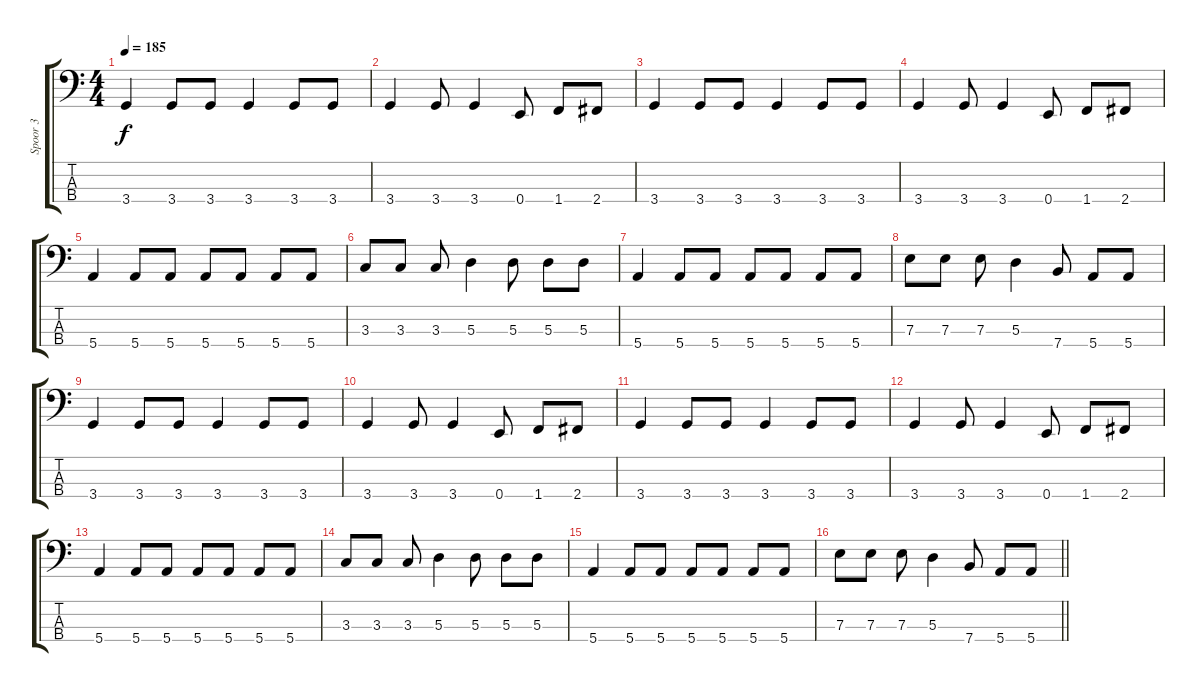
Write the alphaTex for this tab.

\track ("Spoor 3" "Spoor 3") {instrument electricbassfinger}
\staff {score tabs}
\tuning (G2 D2 A1 E1) {hide}
\ts (4 4)
\tempo 185
\clef f4
\ks c
3.4.4{dy f} 3.4.8 3.4.8 3.4.4 3.4.8 3.4.8 |
3.4.4 3.4.8 3.4.4 0.4.8 1.4.8 2.4.8 |
3.4.4 3.4.8 3.4.8 3.4.4 3.4.8 3.4.8 |
3.4.4 3.4.8 3.4.4 0.4.8 1.4.8 2.4.8 |
5.4.4 5.4.8 5.4.8 5.4.8 5.4.8 5.4.8 5.4.8 |
3.3.8 3.3.8 3.3.8 5.3.4 5.3.8 5.3.8 5.3.8 |
5.4.4 5.4.8 5.4.8 5.4.8 5.4.8 5.4.8 5.4.8 |
7.3.8 7.3.8 7.3.8 5.3.4 7.4.8 5.4.8 5.4.8 |
3.4.4 3.4.8 3.4.8 3.4.4 3.4.8 3.4.8 |
3.4.4 3.4.8 3.4.4 0.4.8 1.4.8 2.4.8 |
3.4.4 3.4.8 3.4.8 3.4.4 3.4.8 3.4.8 |
3.4.4 3.4.8 3.4.4 0.4.8 1.4.8 2.4.8 |
5.4.4 5.4.8 5.4.8 5.4.8 5.4.8 5.4.8 5.4.8 |
3.3.8 3.3.8 3.3.8 5.3.4 5.3.8 5.3.8 5.3.8 |
5.4.4 5.4.8 5.4.8 5.4.8 5.4.8 5.4.8 5.4.8 |
\barLineRight lightlight
7.3.8 7.3.8 7.3.8 5.3.4 7.4.8 5.4.8 5.4.8
